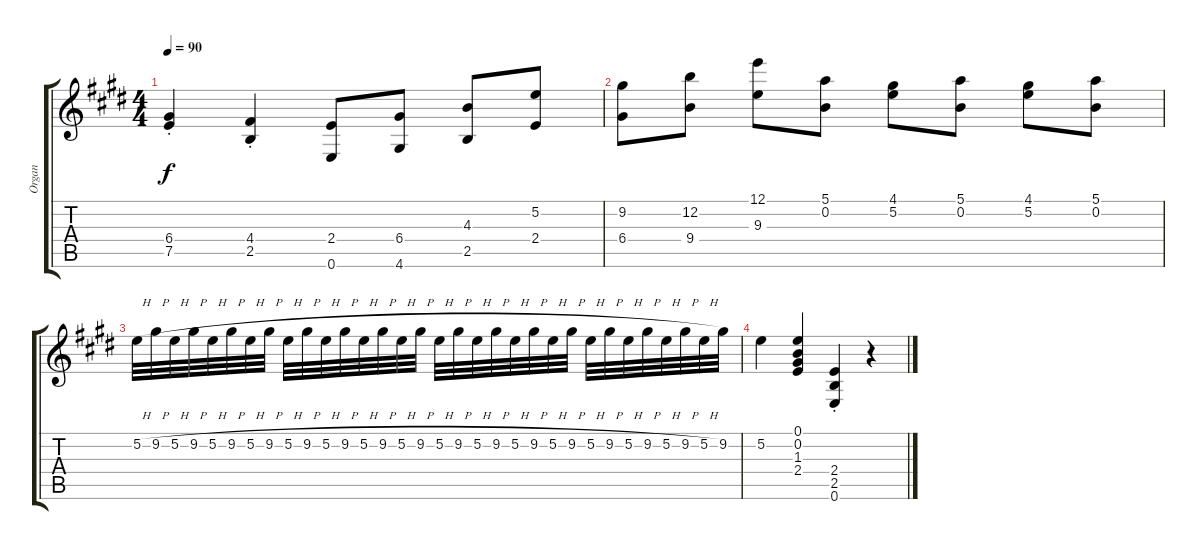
\track ("Organ" "Organ") {instrument overdrivenguitar}
\staff {score tabs}
\tuning (E4 B3 G3 D3 A2 E2) {hide}
\ts (4 4)
\tempo 90
\clef g2
\ks e
(6.4{st} 7.5{st}).4{dy f} (4.4{st} 2.5{st}).4 (2.4 0.6).8 (6.4 4.6).8 (4.3 2.5).8 (5.2 2.4).8 |
(9.2 6.4).8 (12.2 9.4).8 (12.1 9.3).8 (5.1 0.2).8 (4.1 5.2).8 (5.1 0.2).8 (4.1 5.2).8 (5.1 0.2).8 |
\ks c#minor
5.2{h}.32 9.2{h}.32 5.2{h}.32 9.2{h}.32 5.2{h}.32 9.2{h}.32 5.2{h}.32 9.2{h}.32 5.2{h}.32 9.2{h}.32 5.2{h}.32 9.2{h}.32 5.2{h}.32 9.2{h}.32 5.2{h}.32 9.2{h}.32 5.2{h}.32 9.2{h}.32 5.2{h}.32 9.2{h}.32 5.2{h}.32 9.2{h}.32 5.2{h}.32 9.2{h}.32 5.2{h}.32 9.2{h}.32 5.2{h}.32 9.2{h}.32 5.2{h}.32 9.2{h}.32 5.2{h}.32 9.2.32 |
5.2.4 (0.1 0.2 1.3 2.4).4 (2.4{st} 2.5{st} 0.6{st}).4 r.4
